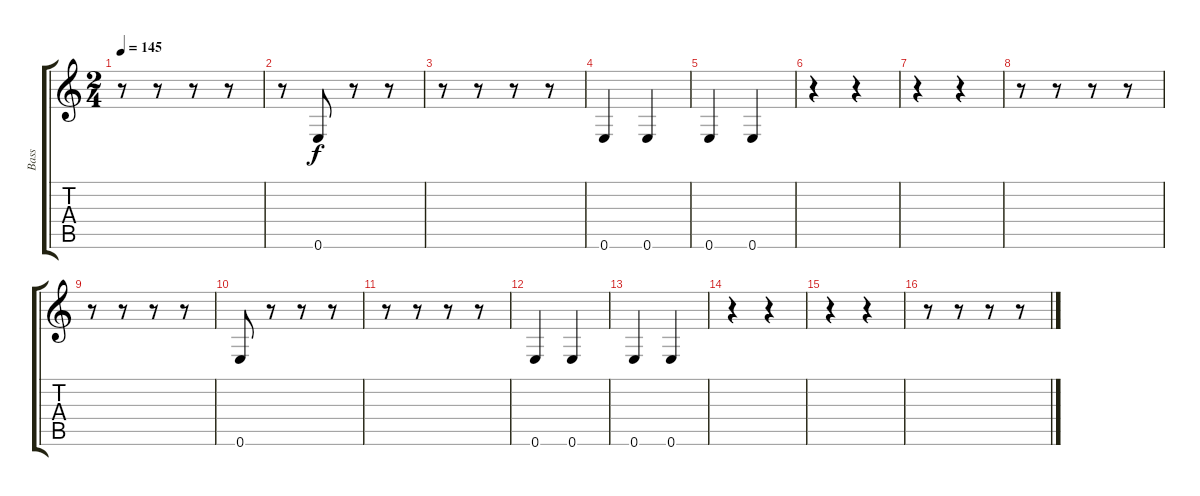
\track ("Bass" "Bass") {instrument fretlessbass}
\staff {score tabs}
\tuning (E4 B3 G3 D3 A2 E2) {hide}
\ts (2 4)
\tempo 145
\clef g2
\ks c
r.8{dy f} r.8 r.8 r.8 |
r.8 0.6.8 r.8 r.8 |
r.8 r.8 r.8 r.8 |
0.6.4 0.6.4 |
0.6.4 0.6.4 |
r.4 r.4 |
r.4 r.4 |
r.8 r.8 r.8 r.8 |
r.8 r.8 r.8 r.8 |
0.6.8 r.8 r.8 r.8 |
r.8 r.8 r.8 r.8 |
0.6.4 0.6.4 |
0.6.4 0.6.4 |
r.4 r.4 |
r.4 r.4 |
r.8 r.8 r.8 r.8
